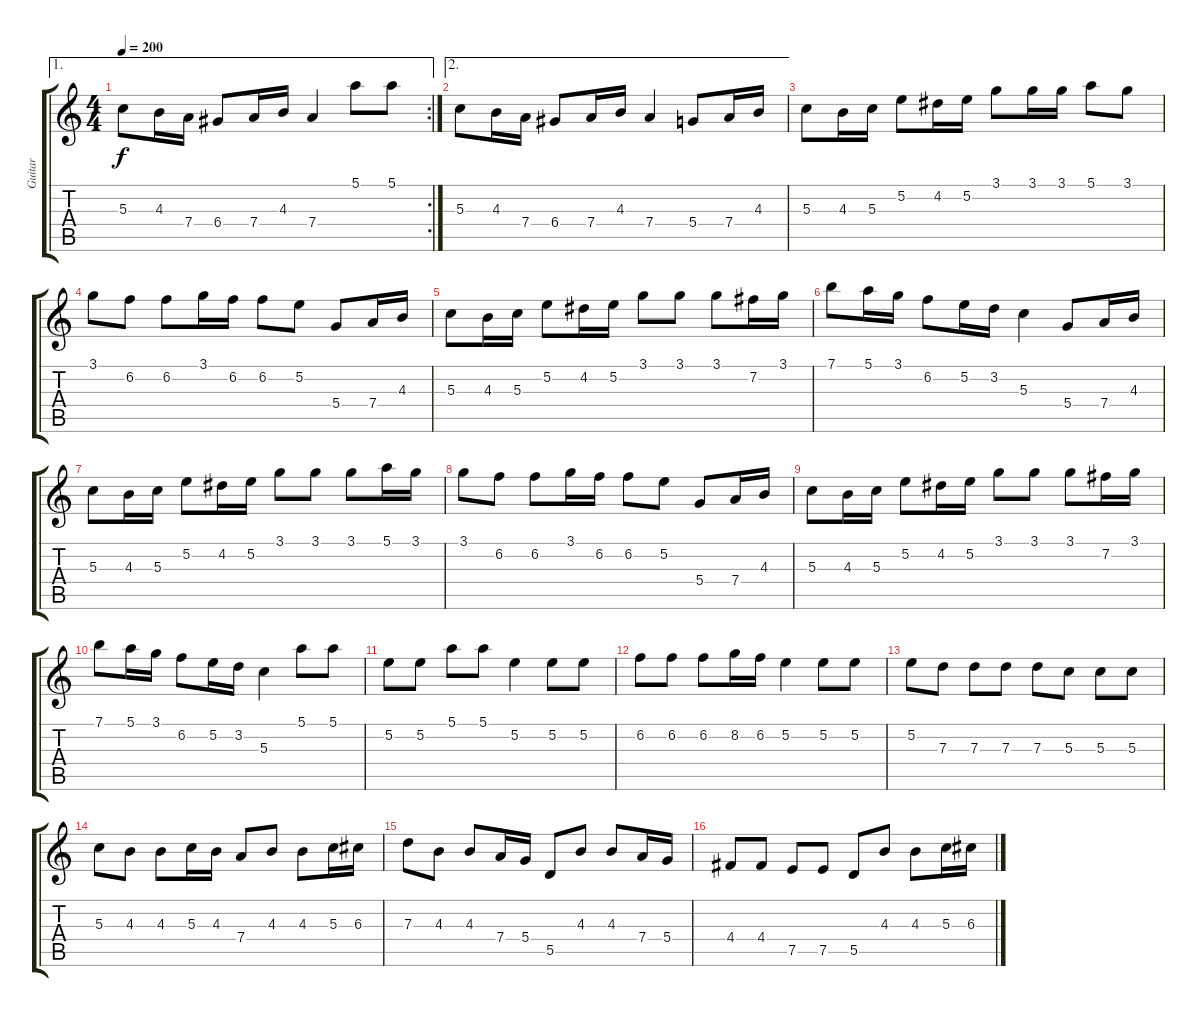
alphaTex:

\track ("Guitar" "Guitar") {instrument guitarharmonics}
\staff {score tabs}
\tuning (E4 B3 G3 D3 A2 E2) {hide}
\ae 1
\rc 2
\ts (4 4)
\tempo 200
\clef g2
\ks c
5.3.8{dy f} 4.3.16 7.4.16 6.4.8 7.4.16 4.3.16 7.4.4 5.1.8 5.1.8 |
\ae 2
5.3.8 4.3.16 7.4.16 6.4.8 7.4.16 4.3.16 7.4.4 5.4.8 7.4.16 4.3.16 |
5.3.8 4.3.16 5.3.16 5.2.8 4.2.16 5.2.16 3.1.8 3.1.16 3.1.16 5.1.8 3.1.8 |
3.1.8 6.2.8 6.2.8 3.1.16 6.2.16 6.2.8 5.2.8 5.4.8 7.4.16 4.3.16 |
5.3.8 4.3.16 5.3.16 5.2.8 4.2.16 5.2.16 3.1.8 3.1.8 3.1.8 7.2.16 3.1.16 |
7.1.8 5.1.16 3.1.16 6.2.8 5.2.16 3.2.16 5.3.4 5.4.8 7.4.16 4.3.16 |
5.3.8 4.3.16 5.3.16 5.2.8 4.2.16 5.2.16 3.1.8 3.1.8 3.1.8 5.1.16 3.1.16 |
3.1.8 6.2.8 6.2.8 3.1.16 6.2.16 6.2.8 5.2.8 5.4.8 7.4.16 4.3.16 |
5.3.8 4.3.16 5.3.16 5.2.8 4.2.16 5.2.16 3.1.8 3.1.8 3.1.8 7.2.16 3.1.16 |
7.1.8 5.1.16 3.1.16 6.2.8 5.2.16 3.2.16 5.3.4 5.1.8 5.1.8 |
5.2.8 5.2.8 5.1.8 5.1.8 5.2.4 5.2.8 5.2.8 |
6.2.8 6.2.8 6.2.8 8.2.16 6.2.16 5.2.4 5.2.8 5.2.8 |
5.2.8 7.3.8 7.3.8 7.3.8 7.3.8 5.3.8 5.3.8 5.3.8 |
5.3.8 4.3.8 4.3.8 5.3.16 4.3.16 7.4.8 4.3.8 4.3.8 5.3.16 6.3.16 |
7.3.8 4.3.8 4.3.8 7.4.16 5.4.16 5.5.8 4.3.8 4.3.8 7.4.16 5.4.16 |
4.4.8 4.4.8 7.5.8 7.5.8 5.5.8 4.3.8 4.3.8 5.3.16 6.3.16
